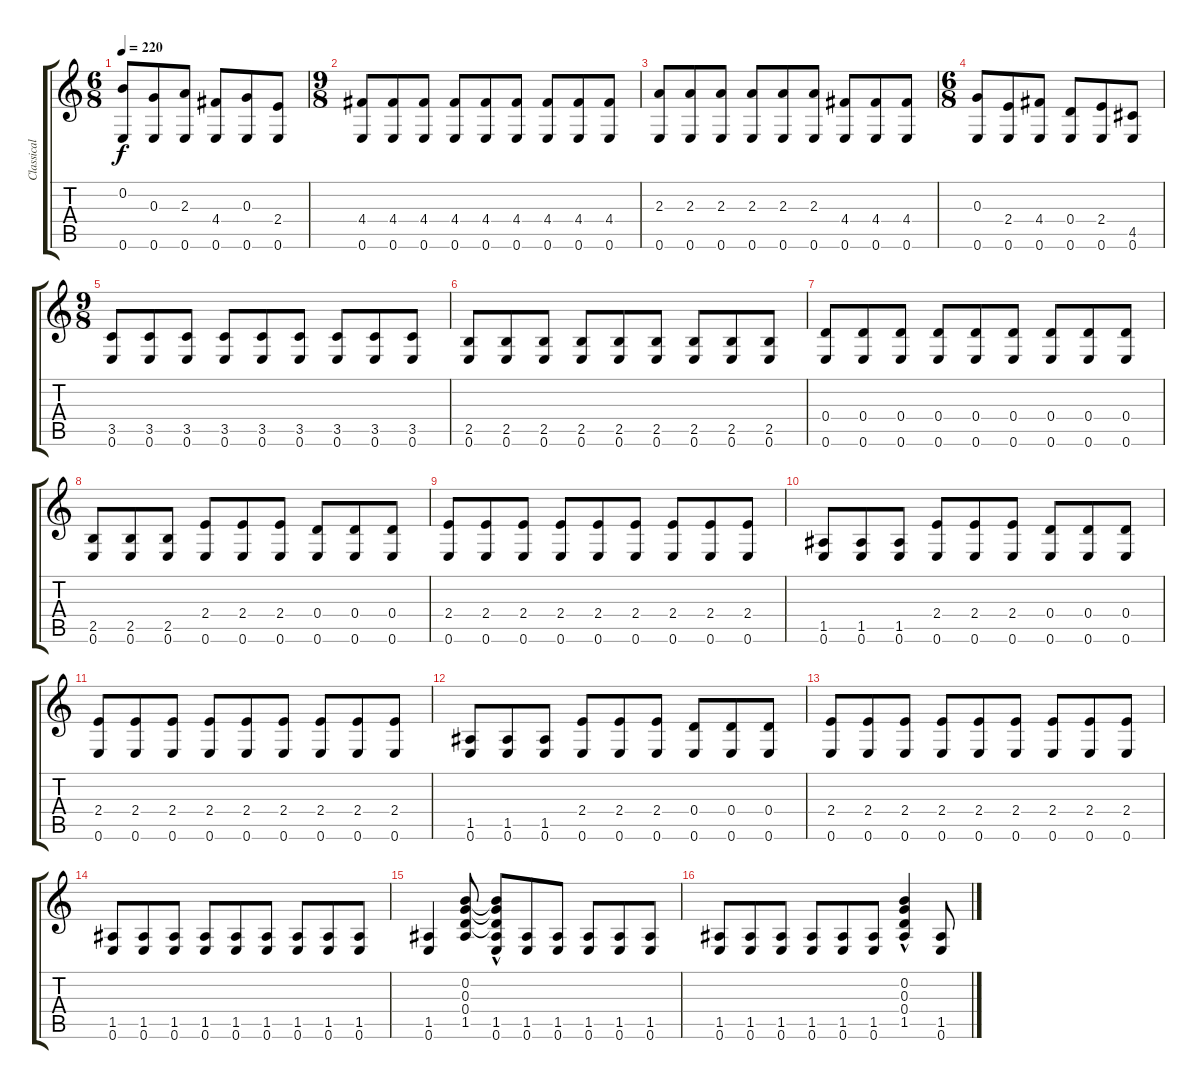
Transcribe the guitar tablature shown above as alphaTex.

\track ("Classical guitar" "Classical ") {instrument acousticguitarnylon}
\staff {score tabs}
\tuning (E4 B3 G3 D3 A2 E2) {hide}
\ts (6 8)
\tempo 220
\clef g2
\ks c
(0.2 0.6).8{dy f} (0.3 0.6).8 (2.3 0.6).8 (4.4 0.6).8 (0.3 0.6).8 (2.4 0.6).8 |
\ts (9 8)
(4.4 0.6).8 (4.4 0.6).8 (4.4 0.6).8 (4.4 0.6).8 (4.4 0.6).8 (4.4 0.6).8 (4.4 0.6).8 (4.4 0.6).8 (4.4 0.6).8 |
(2.3 0.6).8 (2.3 0.6).8 (2.3 0.6).8 (2.3 0.6).8 (2.3 0.6).8 (2.3 0.6).8 (4.4 0.6).8 (4.4 0.6).8 (4.4 0.6).8 |
\ts (6 8)
(0.3 0.6).8 (2.4 0.6).8 (4.4 0.6).8 (0.4 0.6).8 (2.4 0.6).8 (4.5 0.6).8 |
\ts (9 8)
(3.5 0.6).8 (3.5 0.6).8 (3.5 0.6).8 (3.5 0.6).8 (3.5 0.6).8 (3.5 0.6).8 (3.5 0.6).8 (3.5 0.6).8 (3.5 0.6).8 |
(2.5 0.6).8 (2.5 0.6).8 (2.5 0.6).8 (2.5 0.6).8 (2.5 0.6).8 (2.5 0.6).8 (2.5 0.6).8 (2.5 0.6).8 (2.5 0.6).8 |
(0.4 0.6).8 (0.4 0.6).8 (0.4 0.6).8 (0.4 0.6).8 (0.4 0.6).8 (0.4 0.6).8 (0.4 0.6).8 (0.4 0.6).8 (0.4 0.6).8 |
(2.5 0.6).8 (2.5 0.6).8 (2.5 0.6).8 (2.4 0.6).8 (2.4 0.6).8 (2.4 0.6).8 (0.4 0.6).8 (0.4 0.6).8 (0.4 0.6).8 |
(2.4 0.6).8 (2.4 0.6).8 (2.4 0.6).8 (2.4 0.6).8 (2.4 0.6).8 (2.4 0.6).8 (2.4 0.6).8 (2.4 0.6).8 (2.4 0.6).8 |
(1.5 0.6).8 (1.5 0.6).8 (1.5 0.6).8 (2.4 0.6).8 (2.4 0.6).8 (2.4 0.6).8 (0.4 0.6).8 (0.4 0.6).8 (0.4 0.6).8 |
(2.4 0.6).8 (2.4 0.6).8 (2.4 0.6).8 (2.4 0.6).8 (2.4 0.6).8 (2.4 0.6).8 (2.4 0.6).8 (2.4 0.6).8 (2.4 0.6).8 |
(1.5 0.6).8 (1.5 0.6).8 (1.5 0.6).8 (2.4 0.6).8 (2.4 0.6).8 (2.4 0.6).8 (0.4 0.6).8 (0.4 0.6).8 (0.4 0.6).8 |
(2.4 0.6).8 (2.4 0.6).8 (2.4 0.6).8 (2.4 0.6).8 (2.4 0.6).8 (2.4 0.6).8 (2.4 0.6).8 (2.4 0.6).8 (2.4 0.6).8 |
(1.5 0.6).8 (1.5 0.6).8 (1.5 0.6).8 (1.5 0.6).8 (1.5 0.6).8 (1.5 0.6).8 (1.5 0.6).8 (1.5 0.6).8 (1.5 0.6).8 |
(1.5 0.6).4 (0.2 0.3 0.4 1.5).8 (0.2{hac t} 0.3{hac t} 0.4{hac t} 1.5 0.6).8 (1.5 0.6).8 (1.5 0.6).8 (1.5 0.6).8 (1.5 0.6).8 (1.5 0.6).8 |
(1.5 0.6).8 (1.5 0.6).8 (1.5 0.6).8 (1.5 0.6).8 (1.5 0.6).8 (1.5 0.6).8 (0.2{hac} 0.3{hac} 0.4{hac} 1.5).4 (1.5 0.6).8
